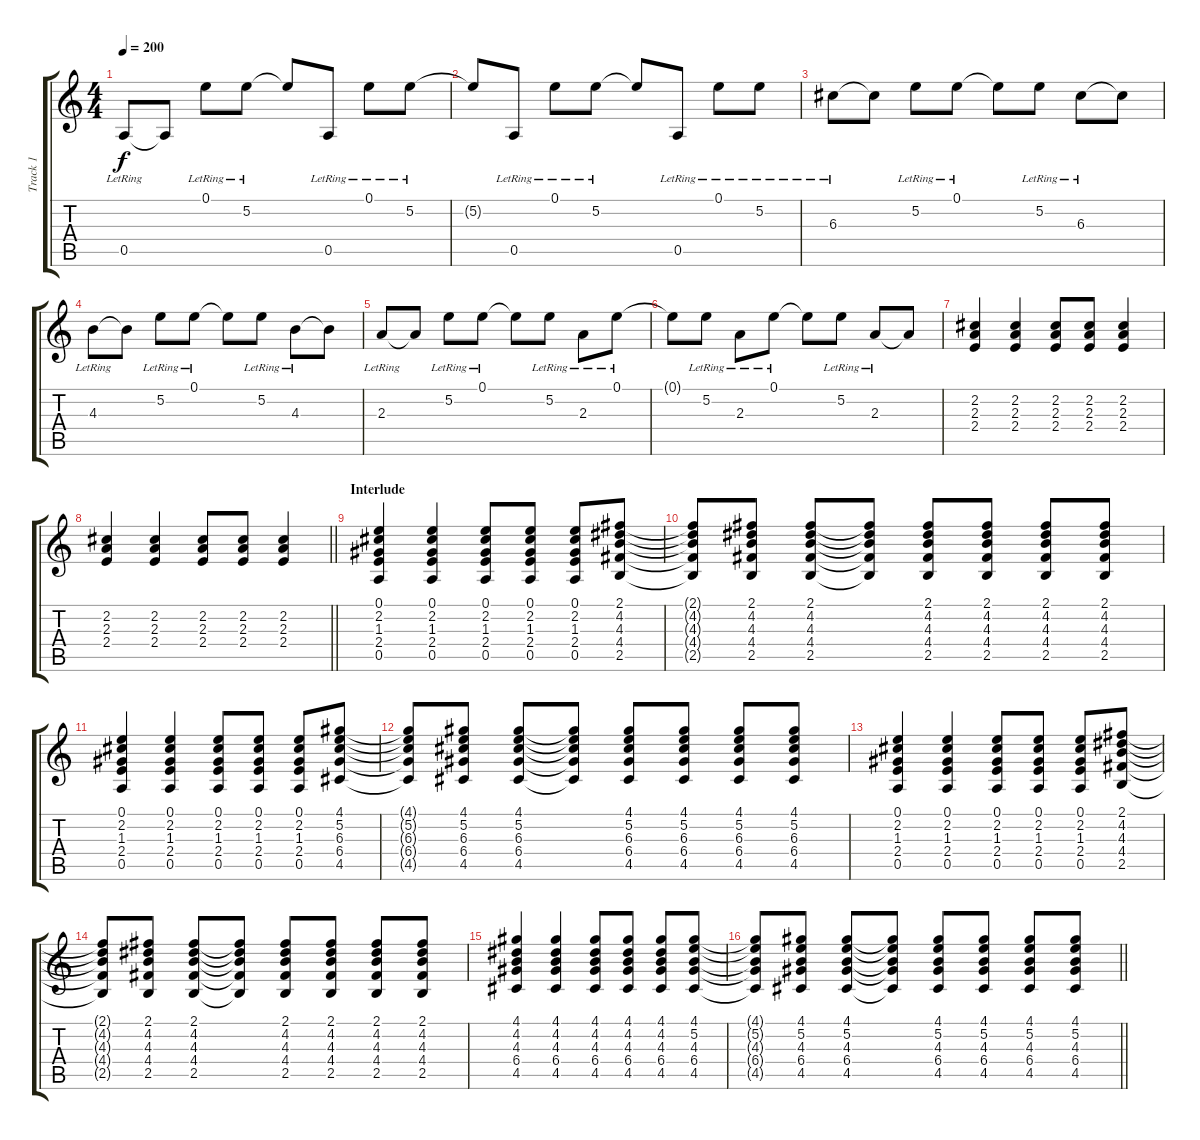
\track ("Track 1" "Track 1") {instrument overdrivenguitar}
\staff {score tabs}
\tuning (E4 B3 G3 D3 A2 E2) {hide}
\ts (4 4)
\tempo 200
\clef g2
\ks c
0.5{lr}.8{dy f} 0.5{t}.8 0.1{lr}.8 5.2{lr}.8 5.2{t}.8 0.5{lr}.8 0.1{lr}.8 5.2{lr}.8 |
5.2{t}.8 0.5{lr}.8 0.1{lr}.8 5.2{lr}.8 5.2{t}.8 0.5{lr}.8 0.1{lr}.8 5.2{lr}.8 |
6.3{lr}.8 6.3{t}.8 5.2{lr}.8 0.1{lr}.8 0.1{t}.8 5.2{lr}.8 6.3{lr}.8 6.3{t}.8 |
4.3{lr}.8 4.3{t}.8 5.2{lr}.8 0.1{lr}.8 0.1{t}.8 5.2{lr}.8 4.3{lr}.8 4.3{t}.8 |
2.3{lr}.8 2.3{t}.8 5.2{lr}.8 0.1{lr}.8 0.1{t}.8 5.2{lr}.8 2.3{lr}.8 0.1{lr}.8 |
0.1{t}.8 5.2{lr}.8 2.3{lr}.8 0.1{lr}.8 0.1{t}.8 5.2{lr}.8 2.3{lr}.8 2.3{t}.8 |
(2.2 2.3 2.4).4 (2.2 2.3 2.4).4 (2.2 2.3 2.4).8 (2.2 2.3 2.4).8 (2.2 2.3 2.4).4 |
\barLineRight lightlight
(2.2 2.3 2.4).4 (2.2 2.3 2.4).4 (2.2 2.3 2.4).8 (2.2 2.3 2.4).8 (2.2 2.3 2.4).4 |
\section ("" "Interlude")
(0.1 2.2 1.3 2.4 0.5).4 (0.1 2.2 1.3 2.4 0.5).4 (0.1 2.2 1.3 2.4 0.5).8 (0.1 2.2 1.3 2.4 0.5).8 (0.1 2.2 1.3 2.4 0.5).8 (2.1 4.2 4.3 4.4 2.5).8 |
(2.1{t} 4.2{t} 4.3{t} 4.4{t} 2.5{t}).8 (2.1 4.2 4.3 4.4 2.5).8 (2.1 4.2 4.3 4.4 2.5).8 (2.1{t} 4.2{t} 4.3{t} 4.4{t} 2.5{t}).8 (2.1 4.2 4.3 4.4 2.5).8 (2.1 4.2 4.3 4.4 2.5).8 (2.1 4.2 4.3 4.4 2.5).8 (2.1 4.2 4.3 4.4 2.5).8 |
(0.1 2.2 1.3 2.4 0.5).4 (0.1 2.2 1.3 2.4 0.5).4 (0.1 2.2 1.3 2.4 0.5).8 (0.1 2.2 1.3 2.4 0.5).8 (0.1 2.2 1.3 2.4 0.5).8 (4.1 5.2 6.3 6.4 4.5).8 |
(4.1{t} 5.2{t} 6.3{t} 6.4{t} 4.5{t}).8 (4.1 5.2 6.3 6.4 4.5).8 (4.1 5.2 6.3 6.4 4.5).8 (4.1{t} 5.2{t} 6.3{t} 6.4{t} 4.5{t}).8 (4.1 5.2 6.3 6.4 4.5).8 (4.1 5.2 6.3 6.4 4.5).8 (4.1 5.2 6.3 6.4 4.5).8 (4.1 5.2 6.3 6.4 4.5).8 |
(0.1 2.2 1.3 2.4 0.5).4 (0.1 2.2 1.3 2.4 0.5).4 (0.1 2.2 1.3 2.4 0.5).8 (0.1 2.2 1.3 2.4 0.5).8 (0.1 2.2 1.3 2.4 0.5).8 (2.1 4.2 4.3 4.4 2.5).8 |
(2.1{t} 4.2{t} 4.3{t} 4.4{t} 2.5{t}).8 (2.1 4.2 4.3 4.4 2.5).8 (2.1 4.2 4.3 4.4 2.5).8 (2.1{t} 4.2{t} 4.3{t} 4.4{t} 2.5{t}).8 (2.1 4.2 4.3 4.4 2.5).8 (2.1 4.2 4.3 4.4 2.5).8 (2.1 4.2 4.3 4.4 2.5).8 (2.1 4.2 4.3 4.4 2.5).8 |
(4.1 4.2 4.3 6.4 4.5).4 (4.1 4.2 4.3 6.4 4.5).4 (4.1 4.2 4.3 6.4 4.5).8 (4.1 4.2 4.3 6.4 4.5).8 (4.1 4.2 4.3 6.4 4.5).8 (4.1 5.2 4.3 6.4 4.5).8 |
\barLineRight lightlight
(4.1{t} 5.2{t} 4.3{t} 6.4{t} 4.5{t}).8 (4.1 5.2 4.3 6.4 4.5).8 (4.1 5.2 4.3 6.4 4.5).8 (4.1{t} 5.2{t} 4.3{t} 6.4{t} 4.5{t}).8 (4.1 5.2 4.3 6.4 4.5).8 (4.1 5.2 4.3 6.4 4.5).8 (4.1 5.2 4.3 6.4 4.5).8 (4.1 5.2 4.3 6.4 4.5).8
